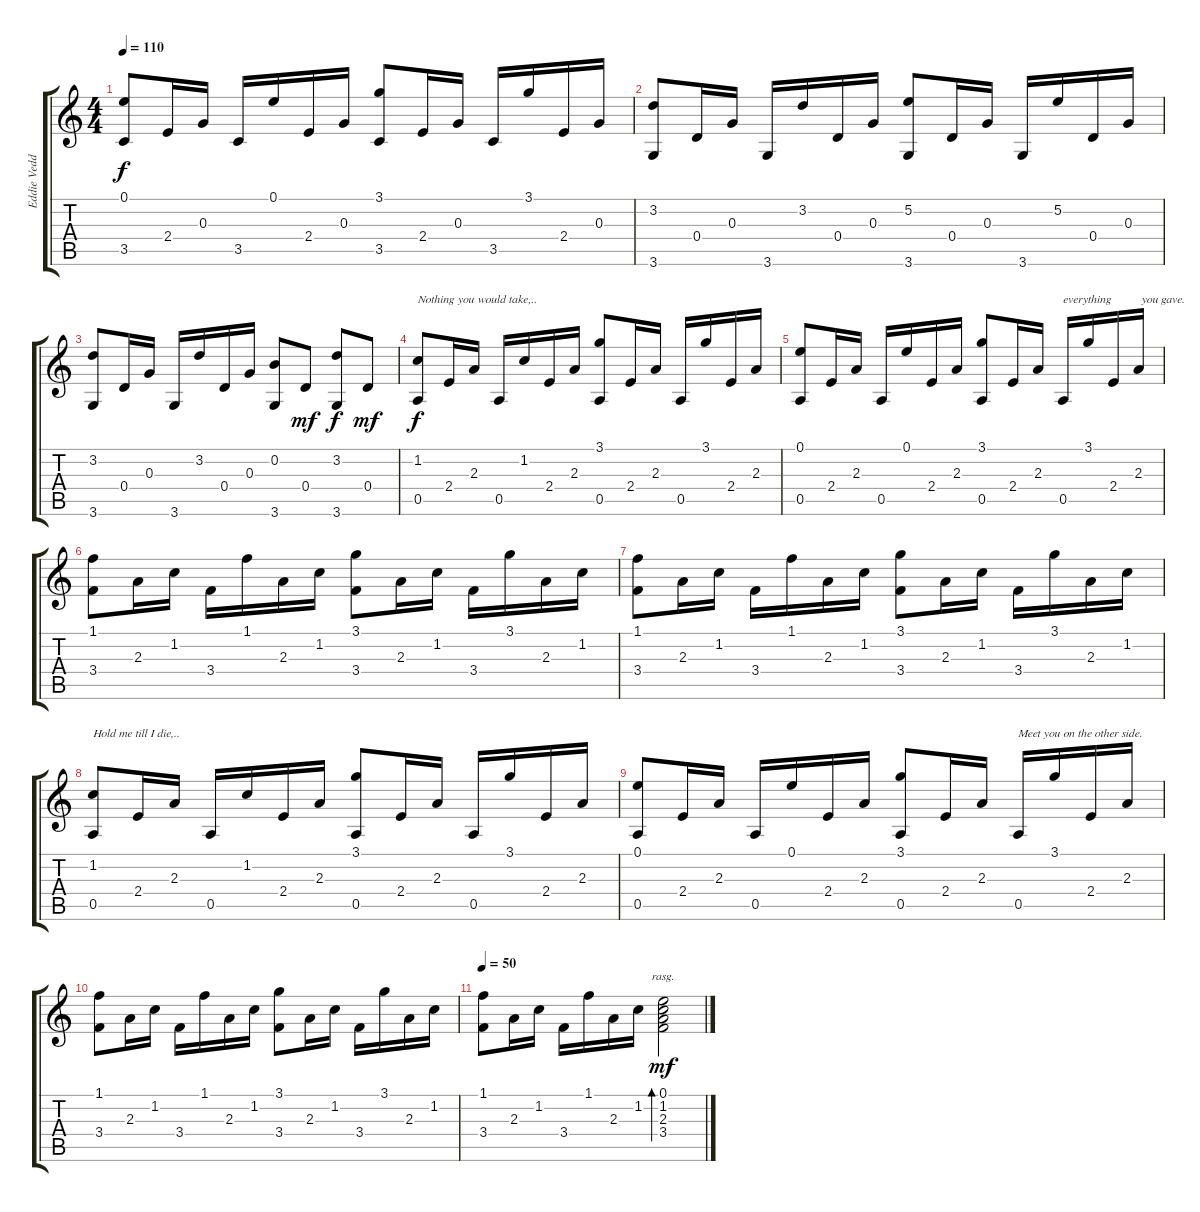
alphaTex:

\track ("Eddie Vedder" "Eddie Vedd") {instrument acousticguitarsteel}
\staff {score tabs}
\tuning (E4 B3 G3 D3 A2 E2) {hide}
\ts (4 4)
\tempo 110
\clef g2
\ks c
(0.1 3.5).8{dy f} 2.4.16 0.3.16 3.5.16 0.1.16 2.4.16 0.3.16 (3.1 3.5).8 2.4.16 0.3.16 3.5.16 3.1.16 2.4.16 0.3.16 |
(3.2 3.6).8 0.4.16 0.3.16 3.6.16 3.2.16 0.4.16 0.3.16 (5.2 3.6).8 0.4.16 0.3.16 3.6.16 5.2.16 0.4.16 0.3.16 |
(3.2 3.6).8 0.4.16 0.3.16 3.6.16 3.2.16 0.4.16 0.3.16 (0.2 3.6).8 0.4.8{dy mf} (3.2 3.6).8{dy f} 0.4.8{dy mf} |
(1.2 0.5).8{txt "Nothing you would take,.." dy f} 2.4.16 2.3.16 0.5.16 1.2.16 2.4.16 2.3.16 (3.1 0.5).8 2.4.16 2.3.16 0.5.16 3.1.16 2.4.16 2.3.16 |
(0.1 0.5).8 2.4.16 2.3.16 0.5.16 0.1.16 2.4.16 2.3.16 (3.1 0.5).8 2.4.16 2.3.16 0.5.16{txt "everything          you gave."} 3.1.16 2.4.16 2.3.16 |
(1.1 3.4).8 2.3.16 1.2.16 3.4.16 1.1.16 2.3.16 1.2.16 (3.1 3.4).8 2.3.16 1.2.16 3.4.16 3.1.16 2.3.16 1.2.16 |
(1.1 3.4).8 2.3.16 1.2.16 3.4.16 1.1.16 2.3.16 1.2.16 (3.1 3.4).8 2.3.16 1.2.16 3.4.16 3.1.16 2.3.16 1.2.16 |
(1.2 0.5).8{txt "Hold me till I die,.."} 2.4.16 2.3.16 0.5.16 1.2.16 2.4.16 2.3.16 (3.1 0.5).8 2.4.16 2.3.16 0.5.16 3.1.16 2.4.16 2.3.16 |
(0.1 0.5).8 2.4.16 2.3.16 0.5.16 0.1.16 2.4.16 2.3.16 (3.1 0.5).8 2.4.16 2.3.16 0.5.16{txt "Meet you on the other side."} 3.1.16 2.4.16 2.3.16 |
(1.1 3.4).8 2.3.16 1.2.16 3.4.16 1.1.16 2.3.16 1.2.16 (3.1 3.4).8 2.3.16 1.2.16 3.4.16 3.1.16 2.3.16 1.2.16 |
\tempo 50
(1.1 3.4).8 2.3.16 1.2.16 3.4.16 1.1.16 2.3.16 1.2.16 (0.1 1.2 2.3 3.4).2{bd 480 rasg ii dy mf}
